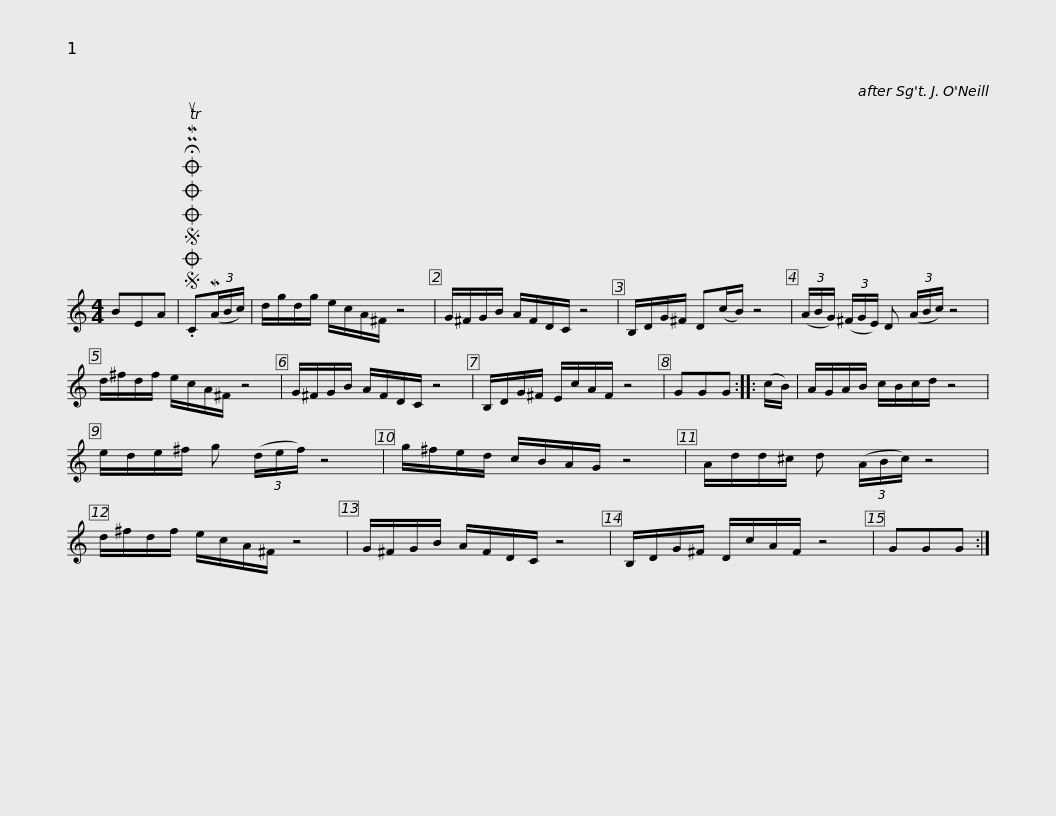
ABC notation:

X:1
L:1/8
M:4/4
I:linebreak $
K:C
V:1 treble
V:1
 BEA |SOSOOO .!fermata!PMTuC(3(MA/B/c/) | d/g/d/g/ e/c/A/^F/ z4 | G/^F/G/B/ A/F/D/C/ z4 | B,/D/G/^F/ D(c/B/) z4 | %5
 (3(A/B/G/) (3(^F/G/E/) D (3(A/B/c/) z4 |$ d/^f/d/f/ e/c/A/^F/ z4 | G/^F/G/B/ A/F/D/C/ z4 | B,/D/G/^F/ E/c/A/F/ z4 | GGG :: %10
 (c/B/) | A/G/A/B/ c/B/c/d/ z4 |$ e/d/e/^f/ g (3(d/e/f/) z4 | g/^f/e/d/ c/B/A/G/ z4 | A/d/d/^c/ d (3(A/B/c/) z4 | %15
 d/^f/d/f/ e/c/A/^F/ z4 | G/^F/G/B/ A/F/D/C/ z4 |$ B,/D/G/^F/ D/c/A/F/ z4 | GGG :| %19
